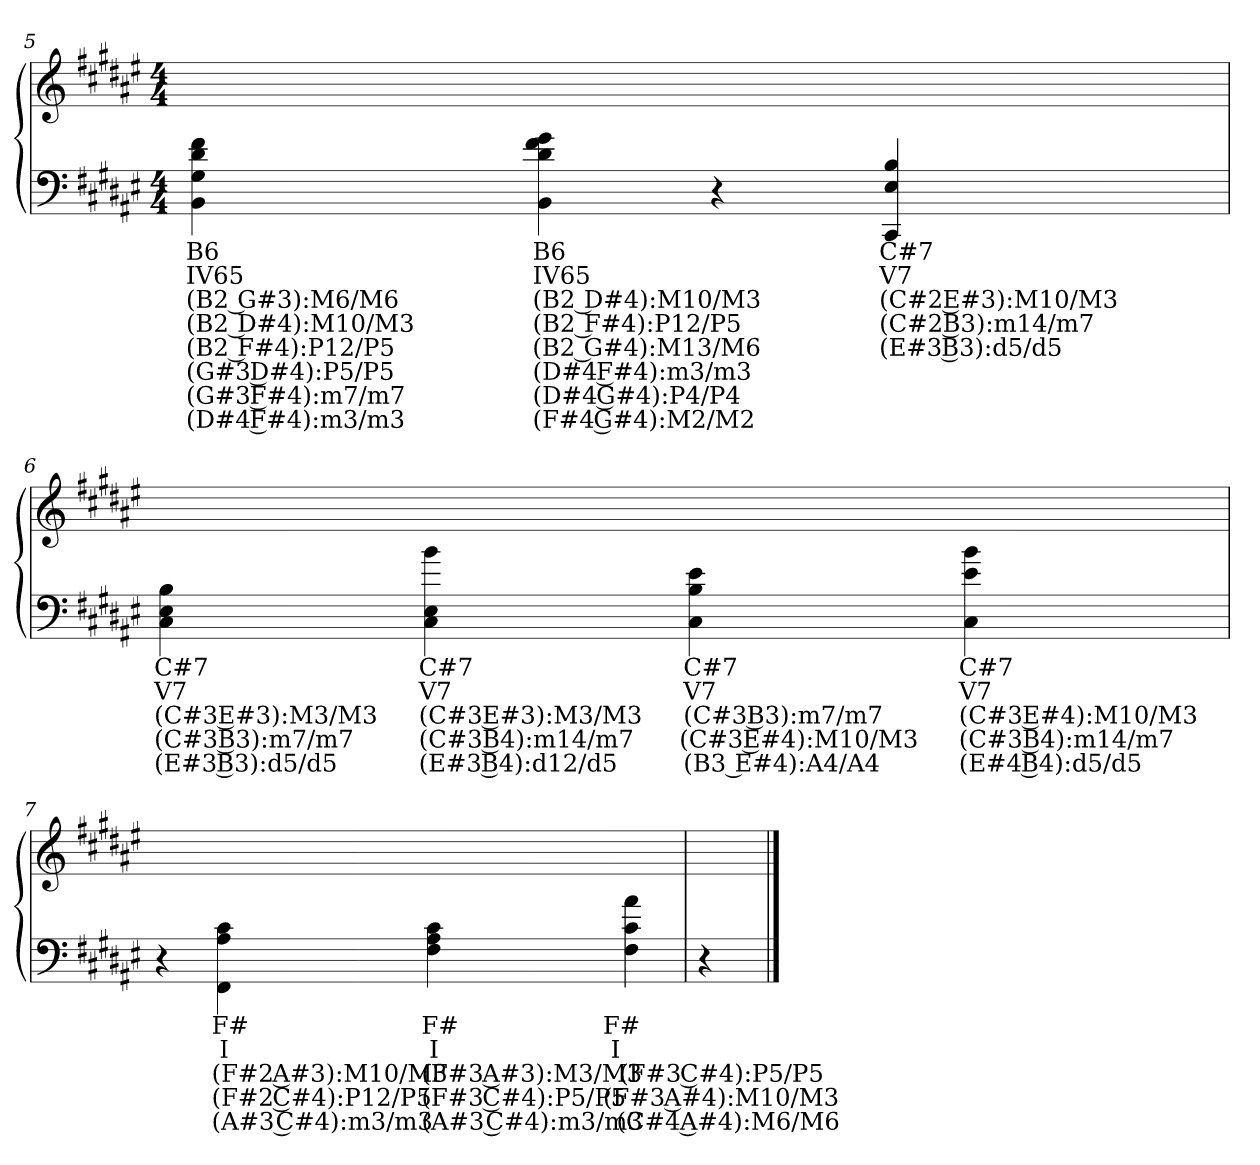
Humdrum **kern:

**kern	**text	**text	**text	**text	**text	**text	**text	**text	**kern
*part2	*part2	*part2	*part2	*part2	*part2	*part2	*part2	*part2	*part1
*staff2	*staff2	*staff2	*staff2	*staff2	*staff2	*staff2	*staff2	*staff2	*staff1
*clefF4	*	*	*	*	*	*	*	*	*clefG2
*k[f#c#g#d#a#e#]	*	*	*	*	*	*	*	*	*k[f#c#g#d#a#e#]
*F#:	*	*	*	*	*	*	*	*	*F#:
*M4/4	*	*	*	*	*	*	*	*	*M4/4
=5	=5	=5	=5	=5	=5	=5	=5	=5	=5
4BB 4G# 4d# 4f#	B6	IV65	(B2 G#3):M6/M6	(B2 D#4):M10/M3	(B2 F#4):P12/P5	(G#3 D#4):P5/P5	(G#3 F#4):m7/m7	(D#4 F#4):m3/m3	1ryy
4BB 4d# 4f# 4g#	B6	IV65	(B2 D#4):M10/M3	(B2 F#4):P12/P5	(B2 G#4):M13/M6	(D#4 F#4):m3/m3	(D#4 G#4):P4/P4	(F#4 G#4):M2/M2	.
4r	.	.	.	.	.	.	.	.	.
4CC# 4E# 4B	C#7	V7	(C#2 E#3):M10/M3	(C#2 B3):m14/m7	(E#3 B3):d5/d5	.	.	.	.
=6	=6	=6	=6	=6	=6	=6	=6	=6	=6
4C# 4E# 4B	C#7	V7	(C#3 E#3):M3/M3	(C#3 B3):m7/m7	(E#3 B3):d5/d5	.	.	.	1ryy
4C# 4E# 4b	C#7	V7	(C#3 E#3):M3/M3	(C#3 B4):m14/m7	(E#3 B4):d12/d5	.	.	.	.
4C# 4B 4e#	C#7	V7	(C#3 B3):m7/m7	(C#3 E#4):M10/M3	(B3 E#4):A4/A4	.	.	.	.
4C# 4e# 4b	C#7	V7	(C#3 E#4):M10/M3	(C#3 B4):m14/m7	(E#4 B4):d5/d5	.	.	.	.
=7	=7	=7	=7	=7	=7	=7	=7	=7	=7
4r	.	.	.	.	.	.	.	.	1ryy
4FF# 4A# 4c#	F#	I	(F#2 A#3):M10/M3	(F#2 C#4):P12/P5	(A#3 C#4):m3/m3	.	.	.	.
4F# 4A# 4c#	F#	I	(F#3 A#3):M3/M3	(F#3 C#4):P5/P5	(A#3 C#4):m3/m3	.	.	.	.
4F# 4c# 4a#	F#	I	(F#3 C#4):P5/P5	(F#3 A#4):M10/M3	(C#4 A#4):M6/M6	.	.	.	.
=8	=8	=8	=8	=8	=8	=8	=8	=8	=8
4r	.	.	.	.	.	.	.	.	4ryy
==	==	==	==	==	==	==	==	==	==
*-	*-	*-	*-	*-	*-	*-	*-	*-	*-
